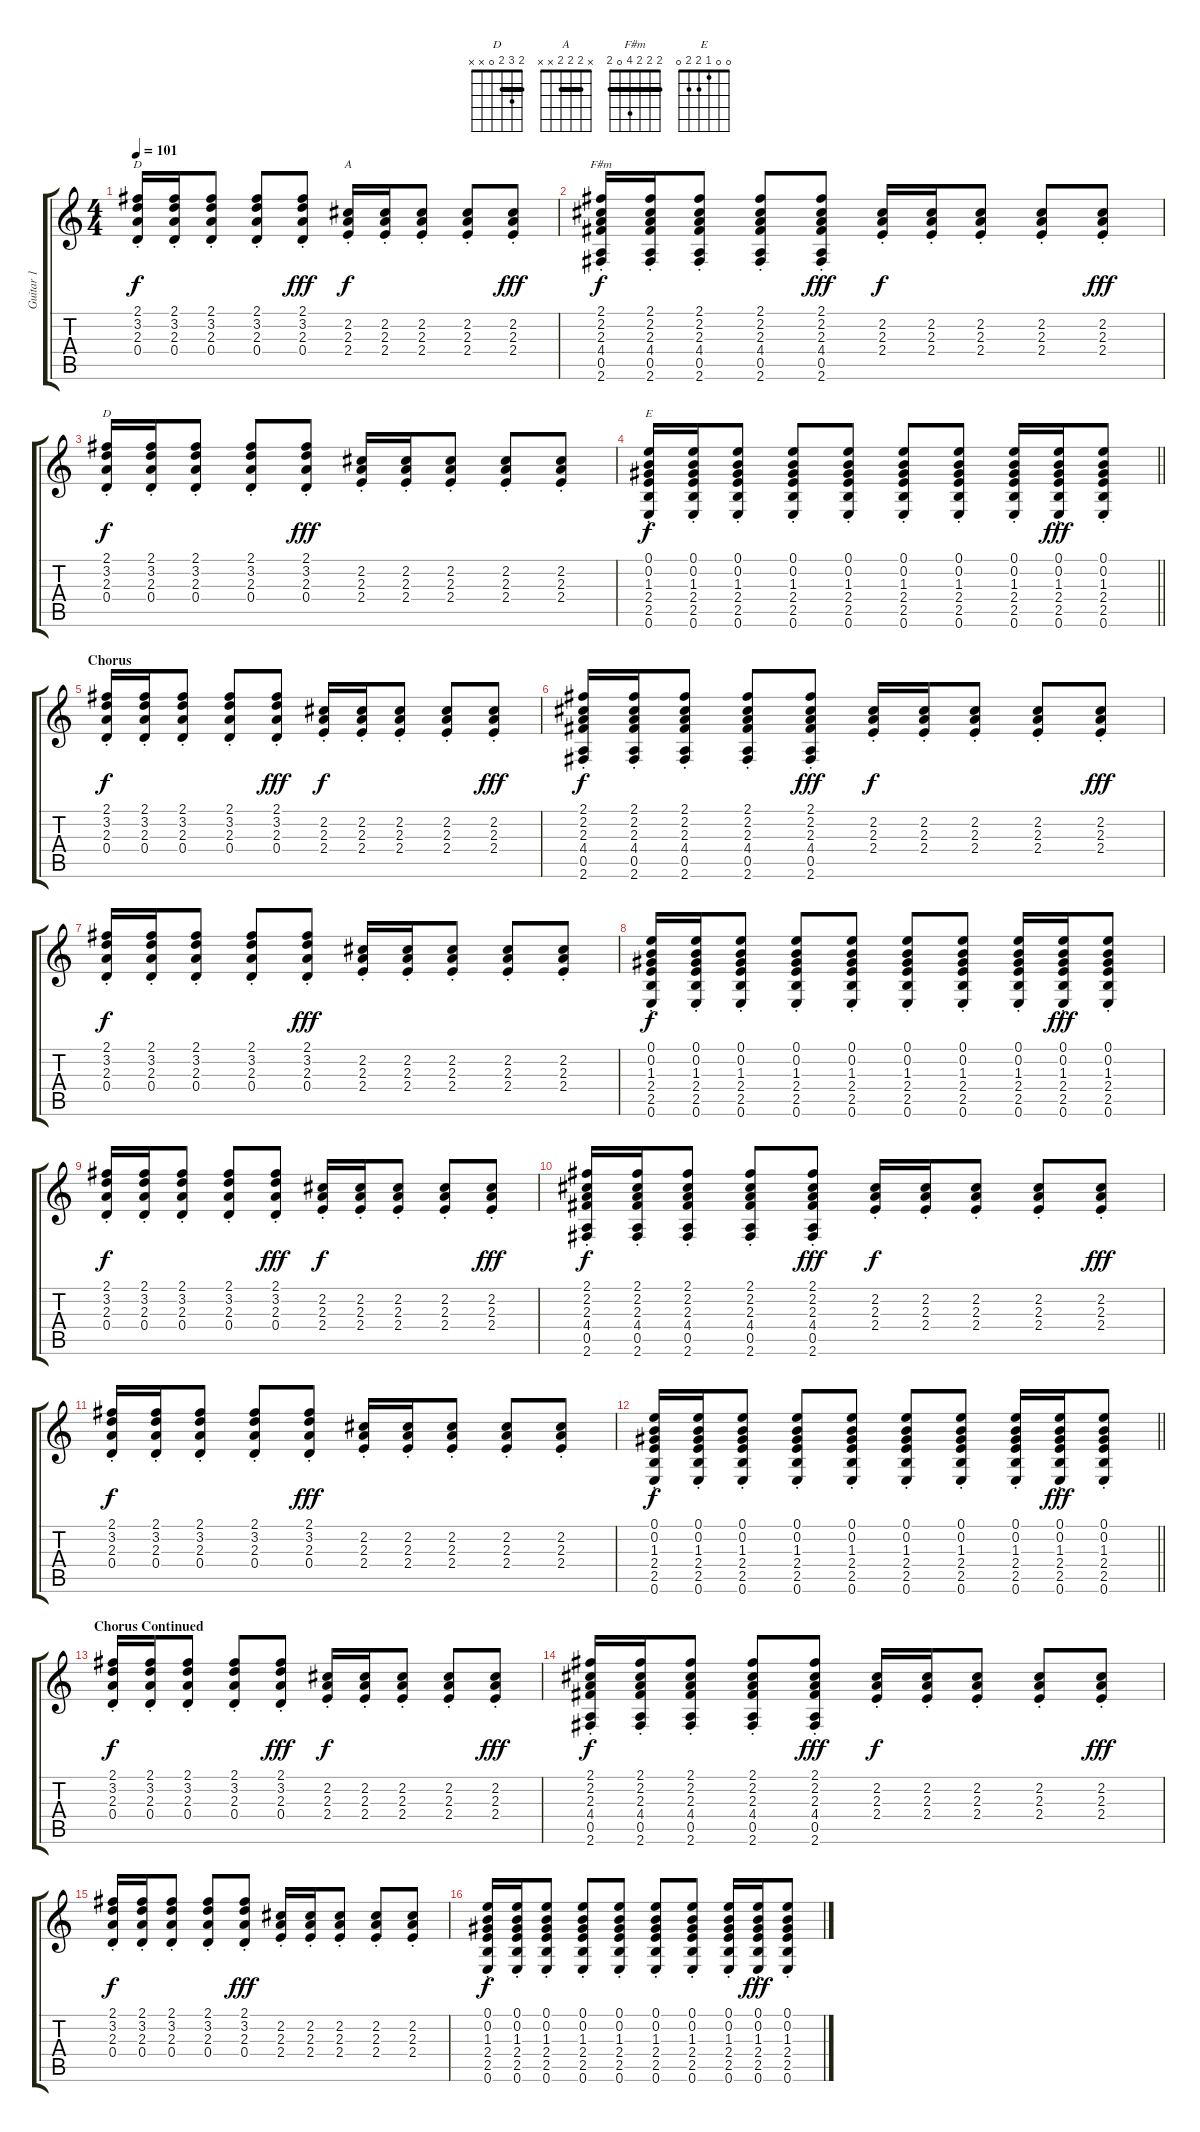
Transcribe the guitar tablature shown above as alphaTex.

\track ("Guitar 1" "Guitar 1") {instrument overdrivenguitar}
\staff {score tabs}
\tuning (E4 B3 G3 D3 A2 E2) {hide}
\chord ("D" 2 3 2 0 x x)
\chord ("A" x 2 2 2 x x) {barre 2}
\chord ("F#m" 2 2 2 4 0 2) {barre 2}
\chord ("D" 2 3 2 0 x x) {barre 2}
\chord ("E" 0 0 1 2 2 0)
\ts (4 4)
\tempo 101
\clef g2
\ks c
(2.1{st} 3.2{st} 2.3{st} 0.4{st}).16{ch "D" dy f} (2.1{st} 3.2{st} 2.3{st} 0.4{st}).16{beam merge} (2.1{st} 3.2{st} 2.3{st} 0.4{st}).8 (2.1{st} 3.2{st} 2.3{st} 0.4{st}).8 (2.1{st} 3.2{st} 2.3{st} 0.4{st}).8{dy fff} (2.2{st} 2.3{st} 2.4{st}).16{ch "A" dy f} (2.2{st} 2.3{st} 2.4{st}).16{beam merge} (2.2{st} 2.3{st} 2.4{st}).8 (2.2{st} 2.3{st} 2.4{st}).8 (2.2{st} 2.3{st} 2.4{st}).8{dy fff} |
(2.1{st} 2.2{st} 2.3{st} 4.4{st} 0.5{st} 2.6{st}).16{ch "F#m" dy f} (2.1{st} 2.2{st} 2.3{st} 4.4{st} 0.5{st} 2.6{st}).16{beam merge} (2.1{st} 2.2{st} 2.3{st} 4.4{st} 0.5{st} 2.6{st}).8 (2.1{st} 2.2{st} 2.3{st} 4.4{st} 0.5{st} 2.6{st}).8 (2.1{st} 2.2{st} 2.3{st} 4.4{st} 0.5{st} 2.6{st}).8{dy fff} (2.2{st} 2.3{st} 2.4{st}).16{dy f} (2.2{st} 2.3{st} 2.4{st}).16{beam merge} (2.2{st} 2.3{st} 2.4{st}).8 (2.2{st} 2.3{st} 2.4{st}).8 (2.2{st} 2.3{st} 2.4{st}).8{dy fff} |
(2.1{st} 3.2{st} 2.3{st} 0.4{st}).16{ch "D" dy f} (2.1{st} 3.2{st} 2.3{st} 0.4{st}).16{beam merge} (2.1{st} 3.2{st} 2.3{st} 0.4{st}).8 (2.1{st} 3.2{st} 2.3{st} 0.4{st}).8 (2.1{st} 3.2{st} 2.3{st} 0.4{st}).8{dy fff} (2.2{st} 2.3{st} 2.4{st}).16 (2.2{st} 2.3{st} 2.4{st}).16 (2.2{st} 2.3{st} 2.4{st}).8 (2.2{st} 2.3{st} 2.4{st}).8 (2.2{st} 2.3{st} 2.4{st}).8 |
\barLineRight lightlight
(0.1{st} 0.2{st} 1.3{st} 2.4{st} 2.5{st} 0.6{st}).16{ch "E" dy f} (0.1{st} 0.2{st} 1.3{st} 2.4{st} 2.5{st} 0.6{st}).16{beam merge} (0.1{st} 0.2{st} 1.3{st} 2.4{st} 2.5{st} 0.6{st}).8 (0.1{st} 0.2{st} 1.3{st} 2.4{st} 2.5{st} 0.6{st}).8 (0.1{st} 0.2{st} 1.3{st} 2.4{st} 2.5{st} 0.6{st}).8 (0.1{st} 0.2{st} 1.3{st} 2.4{st} 2.5{st} 0.6{st}).8{beam merge} (0.1{st} 0.2{st} 1.3{st} 2.4{st} 2.5{st} 0.6{st}).8 (0.1{st} 0.2{st} 1.3{st} 2.4{st} 2.5{st} 0.6{st}).16 (0.1{st} 0.2{st} 1.3{st} 2.4{st} 2.5{st} 0.6{st}).16{dy fff} (0.1{st} 0.2{st} 1.3{st} 2.4{st} 2.5{st} 0.6{st}).8 |
\section ("" "Chorus")
(2.1{st} 3.2{st} 2.3{st} 0.4{st}).16{dy f} (2.1{st} 3.2{st} 2.3{st} 0.4{st}).16{beam merge} (2.1{st} 3.2{st} 2.3{st} 0.4{st}).8 (2.1{st} 3.2{st} 2.3{st} 0.4{st}).8 (2.1{st} 3.2{st} 2.3{st} 0.4{st}).8{dy fff} (2.2{st} 2.3{st} 2.4{st}).16{dy f} (2.2{st} 2.3{st} 2.4{st}).16{beam merge} (2.2{st} 2.3{st} 2.4{st}).8 (2.2{st} 2.3{st} 2.4{st}).8 (2.2{st} 2.3{st} 2.4{st}).8{dy fff} |
(2.1{st} 2.2{st} 2.3{st} 4.4{st} 0.5{st} 2.6{st}).16{dy f} (2.1{st} 2.2{st} 2.3{st} 4.4{st} 0.5{st} 2.6{st}).16{beam merge} (2.1{st} 2.2{st} 2.3{st} 4.4{st} 0.5{st} 2.6{st}).8 (2.1{st} 2.2{st} 2.3{st} 4.4{st} 0.5{st} 2.6{st}).8 (2.1{st} 2.2{st} 2.3{st} 4.4{st} 0.5{st} 2.6{st}).8{dy fff} (2.2{st} 2.3{st} 2.4{st}).16{dy f} (2.2{st} 2.3{st} 2.4{st}).16{beam merge} (2.2{st} 2.3{st} 2.4{st}).8 (2.2{st} 2.3{st} 2.4{st}).8 (2.2{st} 2.3{st} 2.4{st}).8{dy fff} |
(2.1{st} 3.2{st} 2.3{st} 0.4{st}).16{dy f} (2.1{st} 3.2{st} 2.3{st} 0.4{st}).16{beam merge} (2.1{st} 3.2{st} 2.3{st} 0.4{st}).8 (2.1{st} 3.2{st} 2.3{st} 0.4{st}).8 (2.1{st} 3.2{st} 2.3{st} 0.4{st}).8{dy fff} (2.2{st} 2.3{st} 2.4{st}).16 (2.2{st} 2.3{st} 2.4{st}).16 (2.2{st} 2.3{st} 2.4{st}).8 (2.2{st} 2.3{st} 2.4{st}).8 (2.2{st} 2.3{st} 2.4{st}).8 |
(0.1{st} 0.2{st} 1.3{st} 2.4{st} 2.5{st} 0.6{st}).16{dy f} (0.1{st} 0.2{st} 1.3{st} 2.4{st} 2.5{st} 0.6{st}).16{beam merge} (0.1{st} 0.2{st} 1.3{st} 2.4{st} 2.5{st} 0.6{st}).8 (0.1{st} 0.2{st} 1.3{st} 2.4{st} 2.5{st} 0.6{st}).8 (0.1{st} 0.2{st} 1.3{st} 2.4{st} 2.5{st} 0.6{st}).8 (0.1{st} 0.2{st} 1.3{st} 2.4{st} 2.5{st} 0.6{st}).8{beam merge} (0.1{st} 0.2{st} 1.3{st} 2.4{st} 2.5{st} 0.6{st}).8 (0.1{st} 0.2{st} 1.3{st} 2.4{st} 2.5{st} 0.6{st}).16 (0.1{st} 0.2{st} 1.3{st} 2.4{st} 2.5{st} 0.6{st}).16{dy fff} (0.1{st} 0.2{st} 1.3{st} 2.4{st} 2.5{st} 0.6{st}).8 |
(2.1{st} 3.2{st} 2.3{st} 0.4{st}).16{dy f} (2.1{st} 3.2{st} 2.3{st} 0.4{st}).16{beam merge} (2.1{st} 3.2{st} 2.3{st} 0.4{st}).8 (2.1{st} 3.2{st} 2.3{st} 0.4{st}).8 (2.1{st} 3.2{st} 2.3{st} 0.4{st}).8{dy fff} (2.2{st} 2.3{st} 2.4{st}).16{dy f} (2.2{st} 2.3{st} 2.4{st}).16{beam merge} (2.2{st} 2.3{st} 2.4{st}).8 (2.2{st} 2.3{st} 2.4{st}).8 (2.2{st} 2.3{st} 2.4{st}).8{dy fff} |
(2.1{st} 2.2{st} 2.3{st} 4.4{st} 0.5{st} 2.6{st}).16{dy f} (2.1{st} 2.2{st} 2.3{st} 4.4{st} 0.5{st} 2.6{st}).16{beam merge} (2.1{st} 2.2{st} 2.3{st} 4.4{st} 0.5{st} 2.6{st}).8 (2.1{st} 2.2{st} 2.3{st} 4.4{st} 0.5{st} 2.6{st}).8 (2.1{st} 2.2{st} 2.3{st} 4.4{st} 0.5{st} 2.6{st}).8{dy fff} (2.2{st} 2.3{st} 2.4{st}).16{dy f} (2.2{st} 2.3{st} 2.4{st}).16{beam merge} (2.2{st} 2.3{st} 2.4{st}).8 (2.2{st} 2.3{st} 2.4{st}).8 (2.2{st} 2.3{st} 2.4{st}).8{dy fff} |
(2.1{st} 3.2{st} 2.3{st} 0.4{st}).16{dy f} (2.1{st} 3.2{st} 2.3{st} 0.4{st}).16{beam merge} (2.1{st} 3.2{st} 2.3{st} 0.4{st}).8 (2.1{st} 3.2{st} 2.3{st} 0.4{st}).8 (2.1{st} 3.2{st} 2.3{st} 0.4{st}).8{dy fff} (2.2{st} 2.3{st} 2.4{st}).16 (2.2{st} 2.3{st} 2.4{st}).16 (2.2{st} 2.3{st} 2.4{st}).8 (2.2{st} 2.3{st} 2.4{st}).8 (2.2{st} 2.3{st} 2.4{st}).8 |
\barLineRight lightlight
(0.1{st} 0.2{st} 1.3{st} 2.4{st} 2.5{st} 0.6{st}).16{dy f} (0.1{st} 0.2{st} 1.3{st} 2.4{st} 2.5{st} 0.6{st}).16{beam merge} (0.1{st} 0.2{st} 1.3{st} 2.4{st} 2.5{st} 0.6{st}).8 (0.1{st} 0.2{st} 1.3{st} 2.4{st} 2.5{st} 0.6{st}).8 (0.1{st} 0.2{st} 1.3{st} 2.4{st} 2.5{st} 0.6{st}).8 (0.1{st} 0.2{st} 1.3{st} 2.4{st} 2.5{st} 0.6{st}).8{beam merge} (0.1{st} 0.2{st} 1.3{st} 2.4{st} 2.5{st} 0.6{st}).8 (0.1{st} 0.2{st} 1.3{st} 2.4{st} 2.5{st} 0.6{st}).16 (0.1{st} 0.2{st} 1.3{st} 2.4{st} 2.5{st} 0.6{st}).16{dy fff} (0.1{st} 0.2{st} 1.3{st} 2.4{st} 2.5{st} 0.6{st}).8 |
\section ("" "Chorus Continued")
(2.1{st} 3.2{st} 2.3{st} 0.4{st}).16{dy f} (2.1{st} 3.2{st} 2.3{st} 0.4{st}).16{beam merge} (2.1{st} 3.2{st} 2.3{st} 0.4{st}).8 (2.1{st} 3.2{st} 2.3{st} 0.4{st}).8 (2.1{st} 3.2{st} 2.3{st} 0.4{st}).8{dy fff} (2.2{st} 2.3{st} 2.4{st}).16{dy f} (2.2{st} 2.3{st} 2.4{st}).16{beam merge} (2.2{st} 2.3{st} 2.4{st}).8 (2.2{st} 2.3{st} 2.4{st}).8 (2.2{st} 2.3{st} 2.4{st}).8{dy fff} |
(2.1{st} 2.2{st} 2.3{st} 4.4{st} 0.5{st} 2.6{st}).16{dy f} (2.1{st} 2.2{st} 2.3{st} 4.4{st} 0.5{st} 2.6{st}).16{beam merge} (2.1{st} 2.2{st} 2.3{st} 4.4{st} 0.5{st} 2.6{st}).8 (2.1{st} 2.2{st} 2.3{st} 4.4{st} 0.5{st} 2.6{st}).8 (2.1{st} 2.2{st} 2.3{st} 4.4{st} 0.5{st} 2.6{st}).8{dy fff} (2.2{st} 2.3{st} 2.4{st}).16{dy f} (2.2{st} 2.3{st} 2.4{st}).16{beam merge} (2.2{st} 2.3{st} 2.4{st}).8 (2.2{st} 2.3{st} 2.4{st}).8 (2.2{st} 2.3{st} 2.4{st}).8{dy fff} |
(2.1{st} 3.2{st} 2.3{st} 0.4{st}).16{dy f} (2.1{st} 3.2{st} 2.3{st} 0.4{st}).16{beam merge} (2.1{st} 3.2{st} 2.3{st} 0.4{st}).8 (2.1{st} 3.2{st} 2.3{st} 0.4{st}).8 (2.1{st} 3.2{st} 2.3{st} 0.4{st}).8{dy fff} (2.2{st} 2.3{st} 2.4{st}).16 (2.2{st} 2.3{st} 2.4{st}).16 (2.2{st} 2.3{st} 2.4{st}).8 (2.2{st} 2.3{st} 2.4{st}).8 (2.2{st} 2.3{st} 2.4{st}).8 |
(0.1{st} 0.2{st} 1.3{st} 2.4{st} 2.5{st} 0.6{st}).16{dy f} (0.1{st} 0.2{st} 1.3{st} 2.4{st} 2.5{st} 0.6{st}).16{beam merge} (0.1{st} 0.2{st} 1.3{st} 2.4{st} 2.5{st} 0.6{st}).8 (0.1{st} 0.2{st} 1.3{st} 2.4{st} 2.5{st} 0.6{st}).8 (0.1{st} 0.2{st} 1.3{st} 2.4{st} 2.5{st} 0.6{st}).8 (0.1{st} 0.2{st} 1.3{st} 2.4{st} 2.5{st} 0.6{st}).8{beam merge} (0.1{st} 0.2{st} 1.3{st} 2.4{st} 2.5{st} 0.6{st}).8 (0.1{st} 0.2{st} 1.3{st} 2.4{st} 2.5{st} 0.6{st}).16 (0.1{st} 0.2{st} 1.3{st} 2.4{st} 2.5{st} 0.6{st}).16{dy fff} (0.1{st} 0.2{st} 1.3{st} 2.4{st} 2.5{st} 0.6{st}).8
